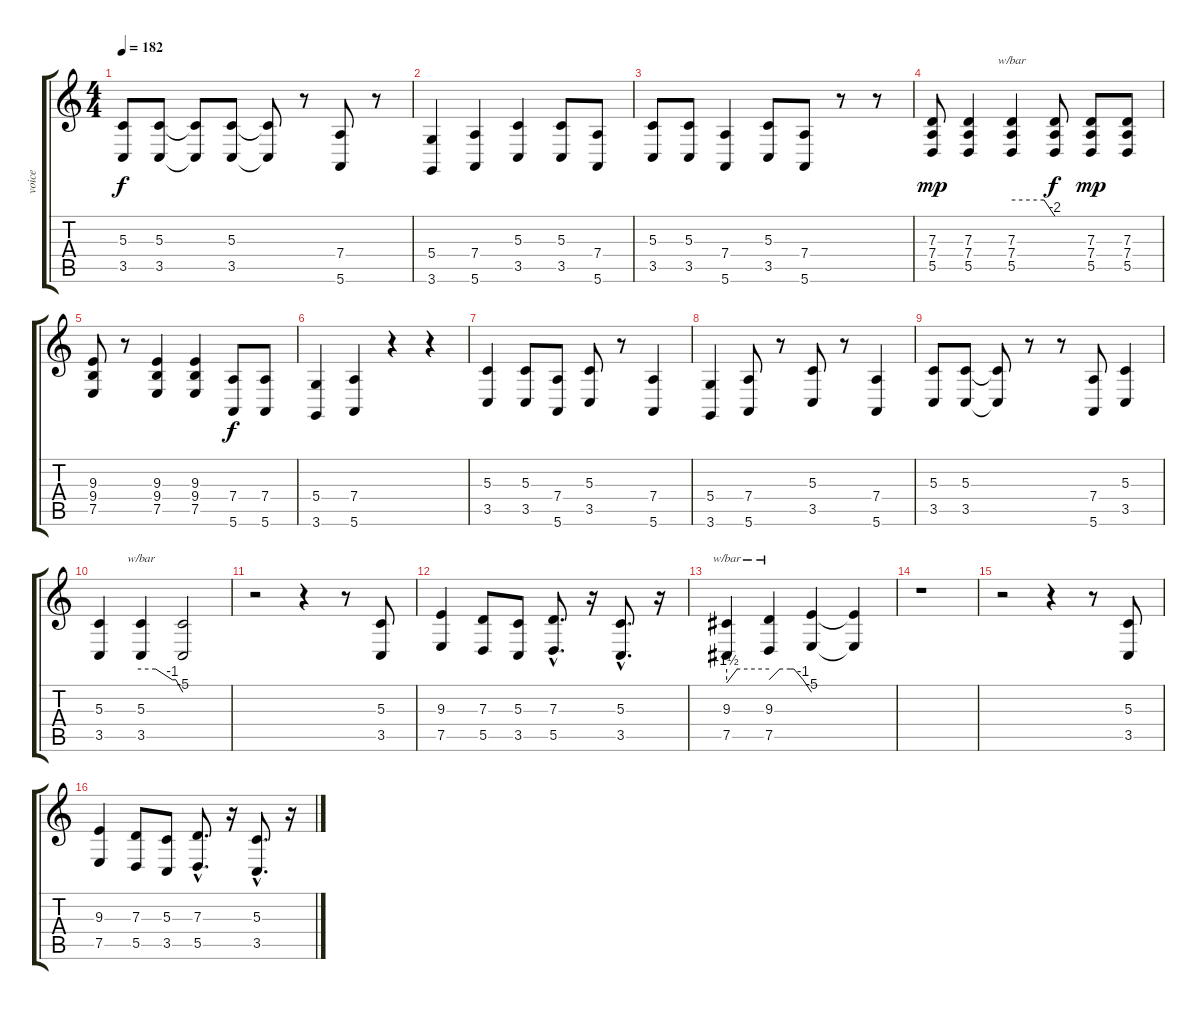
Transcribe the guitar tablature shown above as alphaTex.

\track ("voice" "voice") {instrument lead2sawtooth}
\staff {score tabs}
\tuning (E4 B3 G3 D3 A2 E2) {hide}
\ts (4 4)
\tempo 182
\clef g2
\ks c
(5.3 3.5).8{dy f} (5.3 3.5).8 (5.3{t} 3.5{t}).8 (5.3 3.5).8 (5.3{t} 3.5{t}).8 r.8 (7.4 5.6).8 r.8 |
(5.4 3.6).4 (7.4 5.6).4 (5.3 3.5).4 (5.3 3.5).8 (7.4 5.6).8 |
(5.3 3.5).8 (5.3 3.5).8 (7.4 5.6).4 (5.3 3.5).8 (7.4 5.6).8 r.8 r.8 |
(7.3 7.4 5.5).8{dy mp} (7.3 7.4 5.5).4 (7.3 7.4 5.5).4{tbe (custom default 0 0 45 0 60 -8)} (7.3{t} 7.4{t} 5.5{t}).8{dy f} (7.3 7.4 5.5).8{dy mp} (7.3 7.4 5.5).8 |
(9.3 9.4 7.5).8 r.8 (9.3 9.4 7.5).4 (9.3 9.4 7.5).4 (7.4 5.6).8{dy f} (7.4 5.6).8 |
(5.4 3.6).4 (7.4 5.6).4 r.4 r.4 |
(5.3 3.5).4 (5.3 3.5).8 (7.4 5.6).8 (5.3 3.5).8 r.8 (7.4 5.6).4 |
(5.4 3.6).4 (7.4 5.6).8 r.8 (5.3 3.5).8 r.8 (7.4 5.6).4 |
(5.3 3.5).8 (5.3 3.5).8 (5.3{t} 3.5{t}).8 r.8 r.8 (7.4 5.6).8 (5.3 3.5).4 |
(5.3 3.5).4 (5.3 3.5).4{tbe (custom default 0 0 21 0 45 -4 50 -4 60 -20)} (5.3{t} 3.5{t}).2 |
r.2 r.4 r.8 (5.3 3.5).8 |
(9.3 7.5).4 (7.3 5.5).8 (5.3 3.5).8 (7.3{hac} 5.5{hac}).8{d} r.16 (5.3{hac} 3.5{hac}).8{d} r.16 |
(9.3 7.5).4{tbe (custom default 0 -6 15 0 60 0)} (9.3 7.5).4{tbe (custom default 0 -4 15 0 30 0 35 0 48 -4 60 -20)} (9.3{t} 7.5{t}).4 (9.3{t} 7.5{t}).4 |
r.1 |
r.2 r.4 r.8 (5.3 3.5).8 |
(9.3 7.5).4 (7.3 5.5).8 (5.3 3.5).8 (7.3{hac} 5.5{hac}).8{d} r.16 (5.3{hac} 3.5{hac}).8{d} r.16
